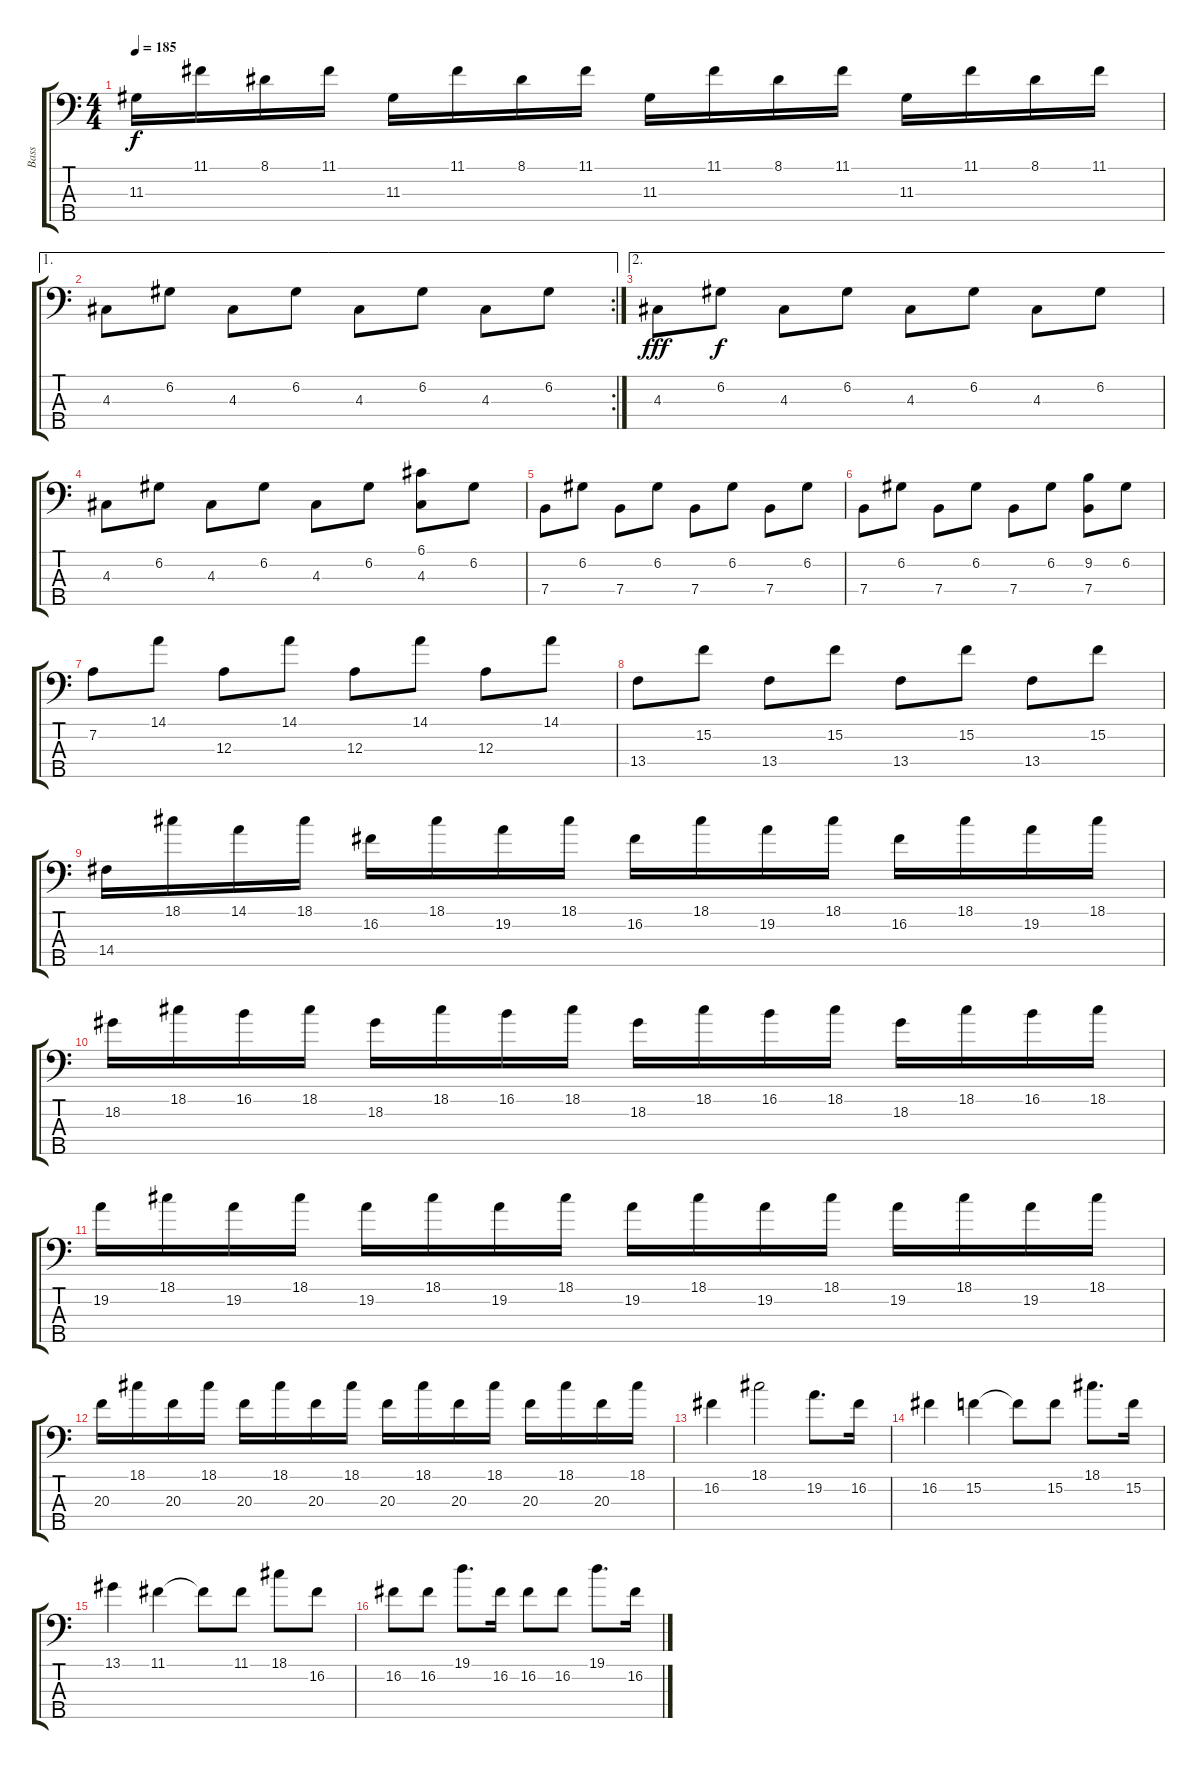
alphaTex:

\track ("Bass" "Bass") {instrument overdrivenguitar}
\staff {score tabs}
\tuning (G2 D2 A1 E1 B0) {hide}
\ts (4 4)
\tempo 185
\clef f4
\ks c
11.3.16{dy f} 11.1.16 8.1.16 11.1.16 11.3.16 11.1.16 8.1.16 11.1.16 11.3.16 11.1.16 8.1.16 11.1.16 11.3.16 11.1.16 8.1.16 11.1.16 |
\ae 1
\rc 2
4.3.8 6.2.8 4.3.8 6.2.8 4.3.8 6.2.8 4.3.8 6.2.8 |
\ae 2
4.3.8{dy fff} 6.2.8{dy f} 4.3.8 6.2.8 4.3.8 6.2.8 4.3.8 6.2.8 |
4.3.8 6.2.8 4.3.8 6.2.8 4.3.8 6.2.8 (6.1 4.3).8 6.2.8 |
7.4.8 6.2.8 7.4.8 6.2.8 7.4.8 6.2.8 7.4.8 6.2.8 |
7.4.8 6.2.8 7.4.8 6.2.8 7.4.8 6.2.8 (9.2 7.4).8 6.2.8 |
7.2.8 14.1.8 12.3.8 14.1.8 12.3.8 14.1.8 12.3.8 14.1.8 |
13.4.8 15.2.8 13.4.8 15.2.8 13.4.8 15.2.8 13.4.8 15.2.8 |
14.4.16 18.1.16 14.1.16 18.1.16 16.2.16 18.1.16 19.2.16 18.1.16 16.2.16 18.1.16 19.2.16 18.1.16 16.2.16 18.1.16 19.2.16 18.1.16 |
18.2.16 18.1.16 16.1.16 18.1.16 18.2.16 18.1.16 16.1.16 18.1.16 18.2.16 18.1.16 16.1.16 18.1.16 18.2.16 18.1.16 16.1.16 18.1.16 |
19.2.16 18.1.16 19.2.16 18.1.16 19.2.16 18.1.16 19.2.16 18.1.16 19.2.16 18.1.16 19.2.16 18.1.16 19.2.16 18.1.16 19.2.16 18.1.16 |
20.3.16 18.1.16 20.3.16 18.1.16 20.3.16 18.1.16 20.3.16 18.1.16 20.3.16 18.1.16 20.3.16 18.1.16 20.3.16 18.1.16 20.3.16 18.1.16 |
16.2.4 18.1.2 19.2.8{d} 16.2.16 |
16.2.4 15.2.4 15.2{t}.8 15.2.8 18.1.8{d} 15.2.16 |
13.1.4 11.1.4 11.1{t}.8 11.1.8 18.1.8 16.2.8 |
16.2.8 16.2.8 19.1.8{d} 16.2.16 16.2.8 16.2.8 19.1.8{d} 16.2.16
